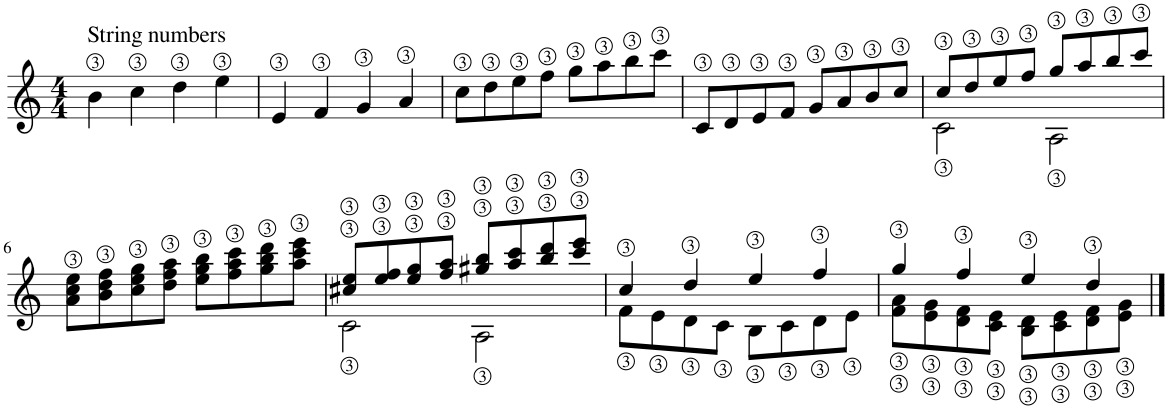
**kern
*part1
*staff1
*I"Piano
*I'Pno.
*clefG2
*k[]
*M4/4
=1
!LO:TX:a:t=String numbers
4b\
4cc\
4dd\
4ee\
=2
4e/
4f/
4g/
4a/
=3
8cc\L
8dd\
8ee\
8ff\J
8gg\L
8aa\
8bb\
8ccc\J
=4
8c/L
8d/
8e/
8f/J
8g/L
8a/
8b/
8cc/J
=5
*^
8cc/L	2c<\
8dd/	.
8ee/	.
8ff/J	.
8gg/L	2A<\
8aa/	.
8bb/	.
8ccc/J	.
*v	*v
!!LO:LB:g=z
=6
8a\ 8cc\ 8ee\L
8b\ 8dd\ 8ff\
8cc\ 8ee\ 8gg\
8dd\ 8ff\ 8aa\J
8ee\ 8gg\ 8bb\L
8ff\ 8aa\ 8ccc\
8gg\ 8bb\ 8ddd\
8aa\ 8ccc\ 8eee\J
=7
*^
8cc#X/ 8ee/L	2c<\
8ee/ 8ff/	.
8ee/ 8gg/	.
8ff/ 8aa/J	.
8gg#X/ 8bb/L	2A<\
8aa/ 8ccc/	.
8bb/ 8ddd/	.
8ccc/ 8eee/J	.
=8	=8
4cc/	8f<\L
.	8e<\
4dd/	8d<\
.	8c<\J
4ee/	8B<\L
.	8c<\
4ff/	8d<\
.	8e<\J
=9	=9
4gg/	8f\<< 8a\<<L
.	8e\<< 8g\<<
4ff/	8d\<< 8f\<<
.	8c\<< 8e\<<J
4ee/	8B\<< 8d\<<L
.	8c\<< 8e\<<
4dd/	8d\<< 8f\<<
.	8e\<< 8g\<<J
*v	*v
==
*-
